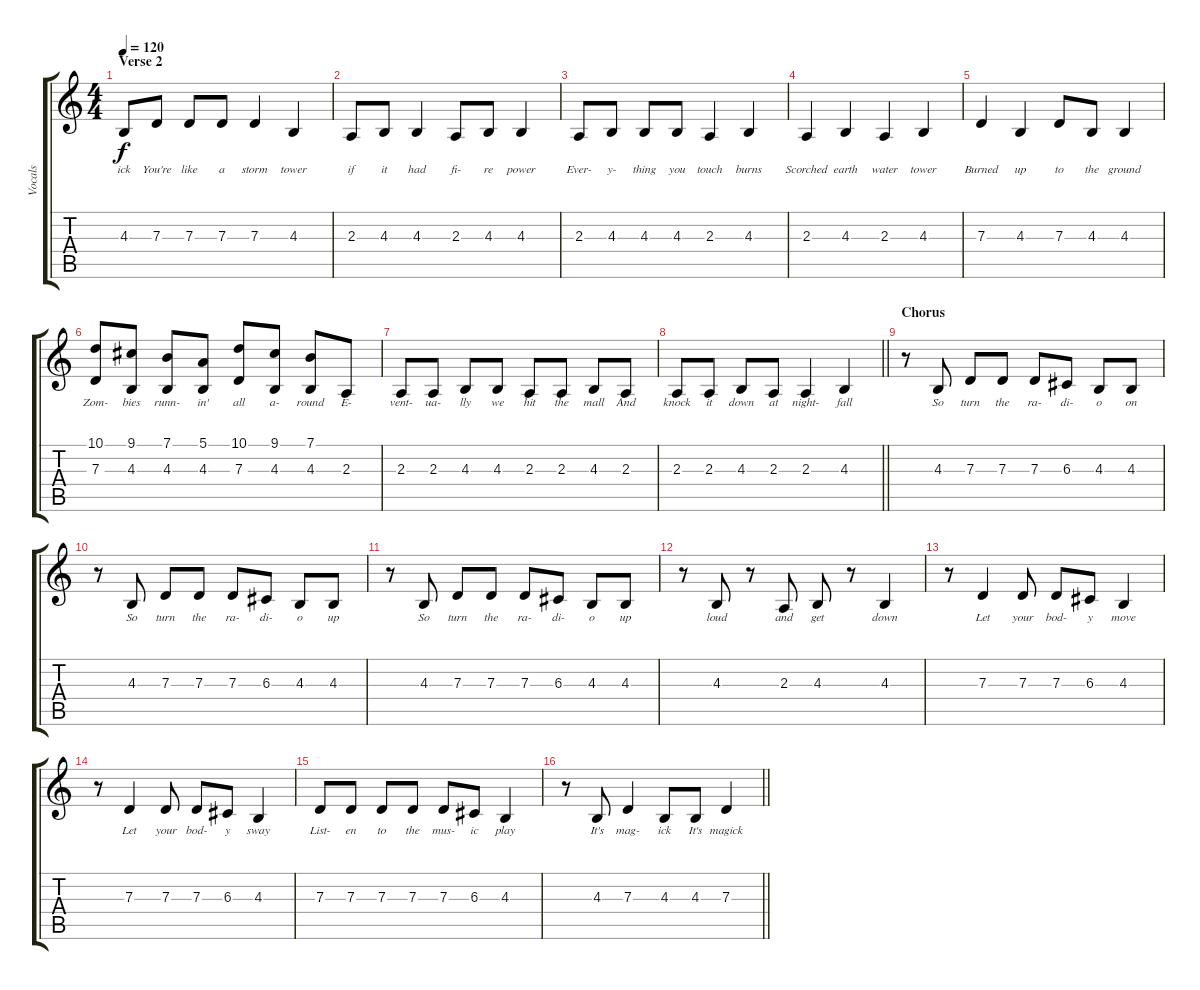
\track ("Vocals" "Vocals") {instrument oboe}
\staff {score tabs}
\tuning (E4 B3 G3 D3 A2 E2) {hide}
\ts (4 4)
\section ("" "Verse 2")
\tempo 120
\clef g2
\ks c
4.3.8{lyrics (0 "ick") lyrics (1 "") lyrics (2 "") lyrics (3 "") lyrics (4 "") dy f} 7.3.8{lyrics (0 "You're") lyrics (1 "") lyrics (2 "") lyrics (3 "") lyrics (4 "")} 7.3.8{lyrics (0 "like") lyrics (1 "") lyrics (2 "") lyrics (3 "") lyrics (4 "")} 7.3.8{lyrics (0 "a") lyrics (1 "") lyrics (2 "") lyrics (3 "") lyrics (4 "")} 7.3.4{lyrics (0 "storm") lyrics (1 "") lyrics (2 "") lyrics (3 "") lyrics (4 "")} 4.3.4{lyrics (0 "tower") lyrics (1 "") lyrics (2 "") lyrics (3 "") lyrics (4 "")} |
2.3.8{lyrics (0 "if") lyrics (1 "") lyrics (2 "") lyrics (3 "") lyrics (4 "")} 4.3.8{lyrics (0 "it") lyrics (1 "") lyrics (2 "") lyrics (3 "") lyrics (4 "")} 4.3.4{lyrics (0 "had") lyrics (1 "") lyrics (2 "") lyrics (3 "") lyrics (4 "")} 2.3.8{lyrics (0 "fi-") lyrics (1 "") lyrics (2 "") lyrics (3 "") lyrics (4 "")} 4.3.8{lyrics (0 "re") lyrics (1 "") lyrics (2 "") lyrics (3 "") lyrics (4 "")} 4.3.4{lyrics (0 "power") lyrics (1 "") lyrics (2 "") lyrics (3 "") lyrics (4 "")} |
2.3.8{lyrics (0 "Ever-") lyrics (1 "") lyrics (2 "") lyrics (3 "") lyrics (4 "")} 4.3.8{lyrics (0 "y-") lyrics (1 "") lyrics (2 "") lyrics (3 "") lyrics (4 "")} 4.3.8{lyrics (0 "thing") lyrics (1 "") lyrics (2 "") lyrics (3 "") lyrics (4 "")} 4.3.8{lyrics (0 "you") lyrics (1 "") lyrics (2 "") lyrics (3 "") lyrics (4 "")} 2.3.4{lyrics (0 "touch") lyrics (1 "") lyrics (2 "") lyrics (3 "") lyrics (4 "")} 4.3.4{lyrics (0 "burns") lyrics (1 "") lyrics (2 "") lyrics (3 "") lyrics (4 "")} |
2.3.4{lyrics (0 "Scorched") lyrics (1 "") lyrics (2 "") lyrics (3 "") lyrics (4 "")} 4.3.4{lyrics (0 "earth") lyrics (1 "") lyrics (2 "") lyrics (3 "") lyrics (4 "")} 2.3.4{lyrics (0 "water") lyrics (1 "") lyrics (2 "") lyrics (3 "") lyrics (4 "")} 4.3.4{lyrics (0 "tower") lyrics (1 "") lyrics (2 "") lyrics (3 "") lyrics (4 "")} |
7.3.4{lyrics (0 "Burned") lyrics (1 "") lyrics (2 "") lyrics (3 "") lyrics (4 "")} 4.3.4{lyrics (0 "up") lyrics (1 "") lyrics (2 "") lyrics (3 "") lyrics (4 "")} 7.3.8{lyrics (0 "to") lyrics (1 "") lyrics (2 "") lyrics (3 "") lyrics (4 "")} 4.3.8{lyrics (0 "the") lyrics (1 "") lyrics (2 "") lyrics (3 "") lyrics (4 "")} 4.3.4{lyrics (0 "ground") lyrics (1 "") lyrics (2 "") lyrics (3 "") lyrics (4 "")} |
(10.1 7.3).8{lyrics (0 "Zom-") lyrics (1 "") lyrics (2 "") lyrics (3 "") lyrics (4 "")} (9.1 4.3).8{lyrics (0 "bies") lyrics (1 "") lyrics (2 "") lyrics (3 "") lyrics (4 "")} (7.1 4.3).8{lyrics (0 "runn-") lyrics (1 "") lyrics (2 "") lyrics (3 "") lyrics (4 "")} (5.1 4.3).8{lyrics (0 "in'") lyrics (1 "") lyrics (2 "") lyrics (3 "") lyrics (4 "")} (10.1 7.3).8{lyrics (0 "all") lyrics (1 "") lyrics (2 "") lyrics (3 "") lyrics (4 "")} (9.1 4.3).8{lyrics (0 "a-") lyrics (1 "") lyrics (2 "") lyrics (3 "") lyrics (4 "")} (7.1 4.3).8{lyrics (0 "round") lyrics (1 "") lyrics (2 "") lyrics (3 "") lyrics (4 "")} 2.3.8{lyrics (0 "E-") lyrics (1 "") lyrics (2 "") lyrics (3 "") lyrics (4 "")} |
2.3.8{lyrics (0 "vent-") lyrics (1 "") lyrics (2 "") lyrics (3 "") lyrics (4 "")} 2.3.8{lyrics (0 "ua-") lyrics (1 "") lyrics (2 "") lyrics (3 "") lyrics (4 "")} 4.3.8{lyrics (0 "lly") lyrics (1 "") lyrics (2 "") lyrics (3 "") lyrics (4 "")} 4.3.8{lyrics (0 "we") lyrics (1 "") lyrics (2 "") lyrics (3 "") lyrics (4 "")} 2.3.8{lyrics (0 "hit") lyrics (1 "") lyrics (2 "") lyrics (3 "") lyrics (4 "")} 2.3.8{lyrics (0 "the") lyrics (1 "") lyrics (2 "") lyrics (3 "") lyrics (4 "")} 4.3.8{lyrics (0 "mall") lyrics (1 "") lyrics (2 "") lyrics (3 "") lyrics (4 "")} 2.3.8{lyrics (0 "And") lyrics (1 "") lyrics (2 "") lyrics (3 "") lyrics (4 "")} |
\barLineRight lightlight
2.3.8{lyrics (0 "knock") lyrics (1 "") lyrics (2 "") lyrics (3 "") lyrics (4 "")} 2.3.8{lyrics (0 "it") lyrics (1 "") lyrics (2 "") lyrics (3 "") lyrics (4 "")} 4.3.8{lyrics (0 "down") lyrics (1 "") lyrics (2 "") lyrics (3 "") lyrics (4 "")} 2.3.8{lyrics (0 "at") lyrics (1 "") lyrics (2 "") lyrics (3 "") lyrics (4 "")} 2.3.4{lyrics (0 "night-") lyrics (1 "") lyrics (2 "") lyrics (3 "") lyrics (4 "")} 4.3.4{lyrics (0 "fall") lyrics (1 "") lyrics (2 "") lyrics (3 "") lyrics (4 "")} |
\section ("" "Chorus")
r.8 4.3.8{lyrics (0 "So") lyrics (1 "") lyrics (2 "") lyrics (3 "") lyrics (4 "")} 7.3.8{lyrics (0 "turn") lyrics (1 "") lyrics (2 "") lyrics (3 "") lyrics (4 "")} 7.3.8{lyrics (0 "the") lyrics (1 "") lyrics (2 "") lyrics (3 "") lyrics (4 "")} 7.3.8{lyrics (0 "ra-") lyrics (1 "") lyrics (2 "") lyrics (3 "") lyrics (4 "")} 6.3.8{lyrics (0 "di-") lyrics (1 "") lyrics (2 "") lyrics (3 "") lyrics (4 "")} 4.3.8{lyrics (0 "o") lyrics (1 "") lyrics (2 "") lyrics (3 "") lyrics (4 "")} 4.3.8{lyrics (0 "on") lyrics (1 "") lyrics (2 "") lyrics (3 "") lyrics (4 "")} |
r.8 4.3.8{lyrics (0 "So") lyrics (1 "") lyrics (2 "") lyrics (3 "") lyrics (4 "")} 7.3.8{lyrics (0 "turn") lyrics (1 "") lyrics (2 "") lyrics (3 "") lyrics (4 "")} 7.3.8{lyrics (0 "the") lyrics (1 "") lyrics (2 "") lyrics (3 "") lyrics (4 "")} 7.3.8{lyrics (0 "ra-") lyrics (1 "") lyrics (2 "") lyrics (3 "") lyrics (4 "")} 6.3.8{lyrics (0 "di-") lyrics (1 "") lyrics (2 "") lyrics (3 "") lyrics (4 "")} 4.3.8{lyrics (0 "o") lyrics (1 "") lyrics (2 "") lyrics (3 "") lyrics (4 "")} 4.3.8{lyrics (0 "up") lyrics (1 "") lyrics (2 "") lyrics (3 "") lyrics (4 "")} |
r.8 4.3.8{lyrics (0 "So") lyrics (1 "") lyrics (2 "") lyrics (3 "") lyrics (4 "")} 7.3.8{lyrics (0 "turn") lyrics (1 "") lyrics (2 "") lyrics (3 "") lyrics (4 "")} 7.3.8{lyrics (0 "the") lyrics (1 "") lyrics (2 "") lyrics (3 "") lyrics (4 "")} 7.3.8{lyrics (0 "ra-") lyrics (1 "") lyrics (2 "") lyrics (3 "") lyrics (4 "")} 6.3.8{lyrics (0 "di-") lyrics (1 "") lyrics (2 "") lyrics (3 "") lyrics (4 "")} 4.3.8{lyrics (0 "o") lyrics (1 "") lyrics (2 "") lyrics (3 "") lyrics (4 "")} 4.3.8{lyrics (0 "up") lyrics (1 "") lyrics (2 "") lyrics (3 "") lyrics (4 "")} |
r.8 4.3.8{lyrics (0 "loud") lyrics (1 "") lyrics (2 "") lyrics (3 "") lyrics (4 "")} r.8 2.3.8{lyrics (0 "and") lyrics (1 "") lyrics (2 "") lyrics (3 "") lyrics (4 "")} 4.3.8{lyrics (0 "get") lyrics (1 "") lyrics (2 "") lyrics (3 "") lyrics (4 "")} r.8 4.3.4{lyrics (0 "down") lyrics (1 "") lyrics (2 "") lyrics (3 "") lyrics (4 "")} |
r.8 7.3.4{lyrics (0 "Let") lyrics (1 "") lyrics (2 "") lyrics (3 "") lyrics (4 "")} 7.3.8{lyrics (0 "your") lyrics (1 "") lyrics (2 "") lyrics (3 "") lyrics (4 "")} 7.3.8{lyrics (0 "bod-") lyrics (1 "") lyrics (2 "") lyrics (3 "") lyrics (4 "")} 6.3.8{lyrics (0 "y") lyrics (1 "") lyrics (2 "") lyrics (3 "") lyrics (4 "")} 4.3.4{lyrics (0 "move") lyrics (1 "") lyrics (2 "") lyrics (3 "") lyrics (4 "")} |
r.8 7.3.4{lyrics (0 "Let") lyrics (1 "") lyrics (2 "") lyrics (3 "") lyrics (4 "")} 7.3.8{lyrics (0 "your") lyrics (1 "") lyrics (2 "") lyrics (3 "") lyrics (4 "")} 7.3.8{lyrics (0 "bod-") lyrics (1 "") lyrics (2 "") lyrics (3 "") lyrics (4 "")} 6.3.8{lyrics (0 "y") lyrics (1 "") lyrics (2 "") lyrics (3 "") lyrics (4 "")} 4.3.4{lyrics (0 "sway") lyrics (1 "") lyrics (2 "") lyrics (3 "") lyrics (4 "")} |
7.3.8{lyrics (0 "List-") lyrics (1 "") lyrics (2 "") lyrics (3 "") lyrics (4 "")} 7.3.8{lyrics (0 "en") lyrics (1 "") lyrics (2 "") lyrics (3 "") lyrics (4 "")} 7.3.8{lyrics (0 "to") lyrics (1 "") lyrics (2 "") lyrics (3 "") lyrics (4 "")} 7.3.8{lyrics (0 "the") lyrics (1 "") lyrics (2 "") lyrics (3 "") lyrics (4 "")} 7.3.8{lyrics (0 "mus-") lyrics (1 "") lyrics (2 "") lyrics (3 "") lyrics (4 "")} 6.3.8{lyrics (0 "ic") lyrics (1 "") lyrics (2 "") lyrics (3 "") lyrics (4 "")} 4.3.4{lyrics (0 "play") lyrics (1 "") lyrics (2 "") lyrics (3 "") lyrics (4 "")} |
\barLineRight lightlight
r.8 4.3.8{lyrics (0 "It's") lyrics (1 "") lyrics (2 "") lyrics (3 "") lyrics (4 "")} 7.3.4{lyrics (0 "mag-") lyrics (1 "") lyrics (2 "") lyrics (3 "") lyrics (4 "")} 4.3.8{lyrics (0 "ick") lyrics (1 "") lyrics (2 "") lyrics (3 "") lyrics (4 "")} 4.3.8{lyrics (0 "It's") lyrics (1 "") lyrics (2 "") lyrics (3 "") lyrics (4 "")} 7.3.4{lyrics (0 "magick") lyrics (1 "") lyrics (2 "") lyrics (3 "") lyrics (4 "")}
